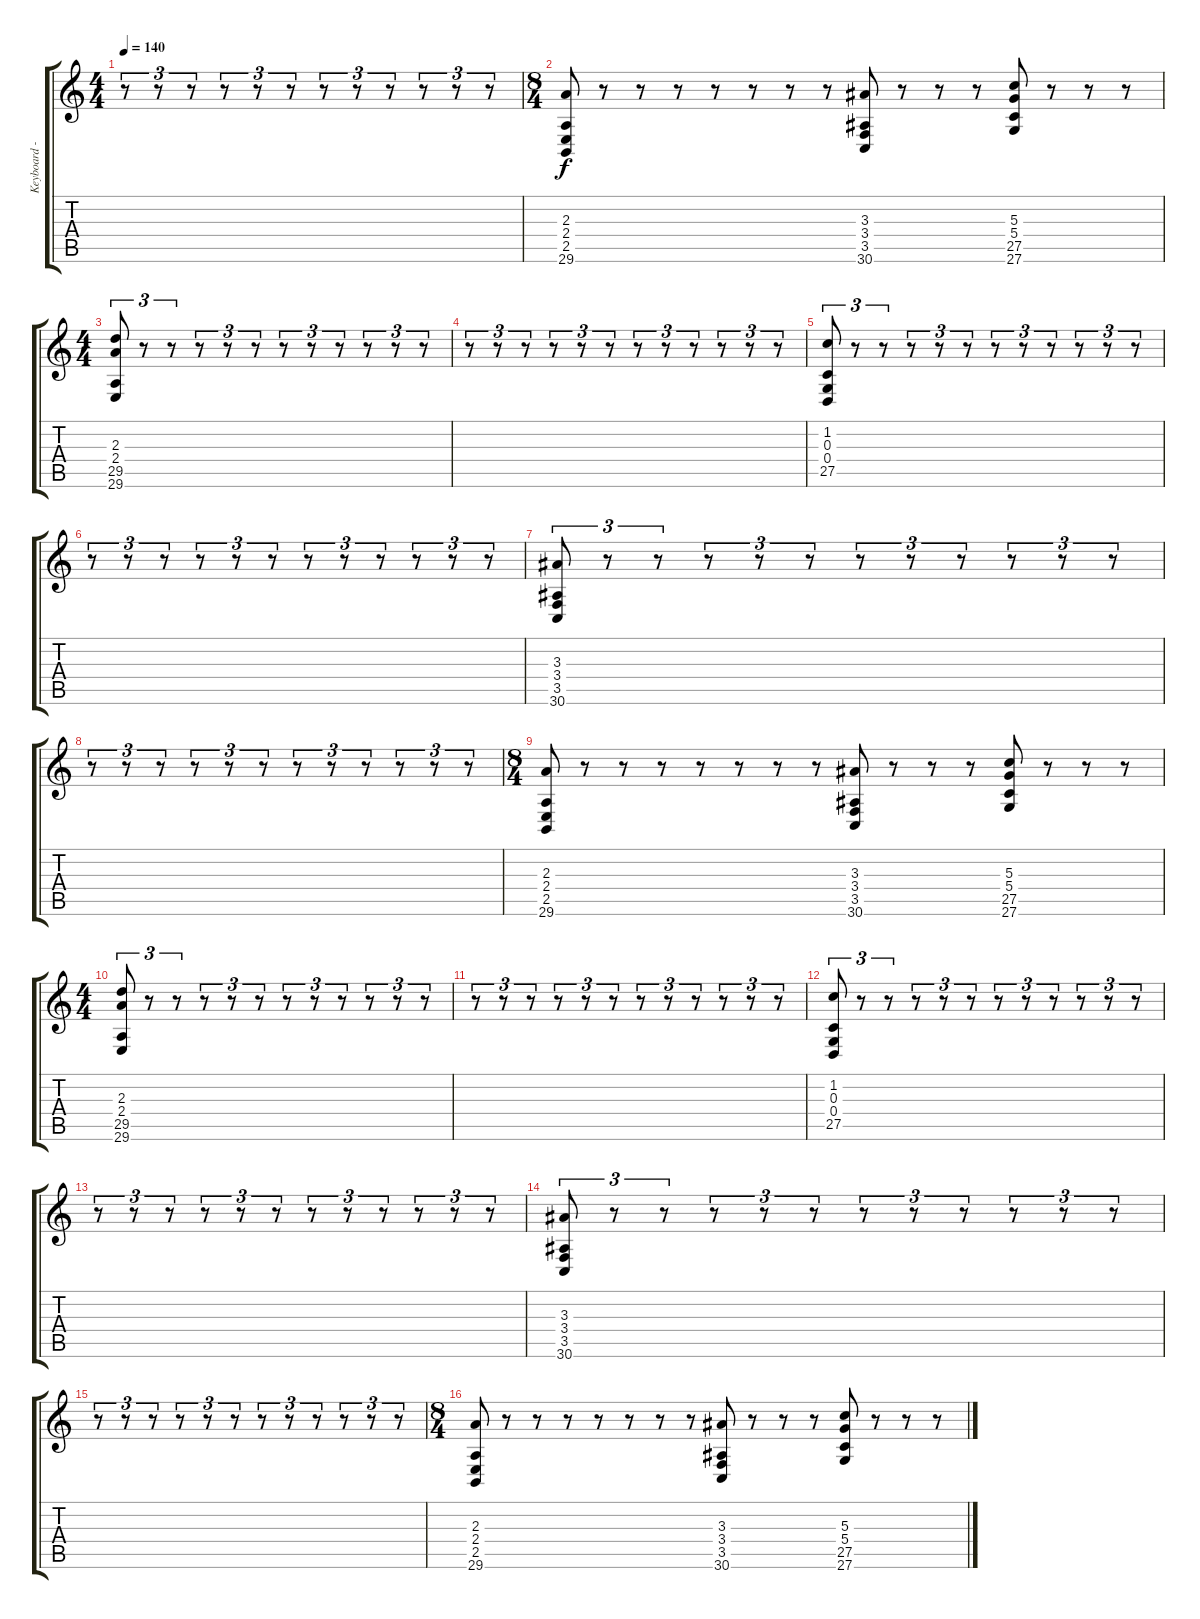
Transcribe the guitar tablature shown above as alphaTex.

\track ("Keyboard - Hit" "Keyboard -") {instrument orchestrahit}
\staff {score tabs}
\tuning (E4 B3 G3 D3 A2 E2) {hide}
\ts (4 4)
\tempo 140
\clef g2
\ks c
r.8{tu (3 2) dy f} r.8{tu (3 2)} r.8{tu (3 2)} r.8{tu (3 2)} r.8{tu (3 2)} r.8{tu (3 2)} r.8{tu (3 2)} r.8{tu (3 2)} r.8{tu (3 2)} r.8{tu (3 2)} r.8{tu (3 2)} r.8{tu (3 2)} |
\ts (8 4)
(2.3 2.4 2.5 29.6).8 r.8 r.8 r.8 r.8 r.8 r.8 r.8 (3.3 3.4 3.5 30.6).8 r.8 r.8 r.8 (5.3 5.4 27.5 27.6).8 r.8 r.8 r.8 |
\ts (4 4)
(2.3 2.4 29.5 29.6).8{tu (3 2)} r.8{tu (3 2)} r.8{tu (3 2)} r.8{tu (3 2)} r.8{tu (3 2)} r.8{tu (3 2)} r.8{tu (3 2)} r.8{tu (3 2)} r.8{tu (3 2)} r.8{tu (3 2)} r.8{tu (3 2)} r.8{tu (3 2)} |
r.8{tu (3 2)} r.8{tu (3 2)} r.8{tu (3 2)} r.8{tu (3 2)} r.8{tu (3 2)} r.8{tu (3 2)} r.8{tu (3 2)} r.8{tu (3 2)} r.8{tu (3 2)} r.8{tu (3 2)} r.8{tu (3 2)} r.8{tu (3 2)} |
(1.2 0.3 0.4 27.5).8{tu (3 2)} r.8{tu (3 2)} r.8{tu (3 2)} r.8{tu (3 2)} r.8{tu (3 2)} r.8{tu (3 2)} r.8{tu (3 2)} r.8{tu (3 2)} r.8{tu (3 2)} r.8{tu (3 2)} r.8{tu (3 2)} r.8{tu (3 2)} |
r.8{tu (3 2)} r.8{tu (3 2)} r.8{tu (3 2)} r.8{tu (3 2)} r.8{tu (3 2)} r.8{tu (3 2)} r.8{tu (3 2)} r.8{tu (3 2)} r.8{tu (3 2)} r.8{tu (3 2)} r.8{tu (3 2)} r.8{tu (3 2)} |
(3.3 3.4 3.5 30.6).8{tu (3 2)} r.8{tu (3 2)} r.8{tu (3 2)} r.8{tu (3 2)} r.8{tu (3 2)} r.8{tu (3 2)} r.8{tu (3 2)} r.8{tu (3 2)} r.8{tu (3 2)} r.8{tu (3 2)} r.8{tu (3 2)} r.8{tu (3 2)} |
r.8{tu (3 2)} r.8{tu (3 2)} r.8{tu (3 2)} r.8{tu (3 2)} r.8{tu (3 2)} r.8{tu (3 2)} r.8{tu (3 2)} r.8{tu (3 2)} r.8{tu (3 2)} r.8{tu (3 2)} r.8{tu (3 2)} r.8{tu (3 2)} |
\ts (8 4)
(2.3 2.4 2.5 29.6).8 r.8 r.8 r.8 r.8 r.8 r.8 r.8 (3.3 3.4 3.5 30.6).8 r.8 r.8 r.8 (5.3 5.4 27.5 27.6).8 r.8 r.8 r.8 |
\ts (4 4)
(2.3 2.4 29.5 29.6).8{tu (3 2)} r.8{tu (3 2)} r.8{tu (3 2)} r.8{tu (3 2)} r.8{tu (3 2)} r.8{tu (3 2)} r.8{tu (3 2)} r.8{tu (3 2)} r.8{tu (3 2)} r.8{tu (3 2)} r.8{tu (3 2)} r.8{tu (3 2)} |
r.8{tu (3 2)} r.8{tu (3 2)} r.8{tu (3 2)} r.8{tu (3 2)} r.8{tu (3 2)} r.8{tu (3 2)} r.8{tu (3 2)} r.8{tu (3 2)} r.8{tu (3 2)} r.8{tu (3 2)} r.8{tu (3 2)} r.8{tu (3 2)} |
(1.2 0.3 0.4 27.5).8{tu (3 2)} r.8{tu (3 2)} r.8{tu (3 2)} r.8{tu (3 2)} r.8{tu (3 2)} r.8{tu (3 2)} r.8{tu (3 2)} r.8{tu (3 2)} r.8{tu (3 2)} r.8{tu (3 2)} r.8{tu (3 2)} r.8{tu (3 2)} |
r.8{tu (3 2)} r.8{tu (3 2)} r.8{tu (3 2)} r.8{tu (3 2)} r.8{tu (3 2)} r.8{tu (3 2)} r.8{tu (3 2)} r.8{tu (3 2)} r.8{tu (3 2)} r.8{tu (3 2)} r.8{tu (3 2)} r.8{tu (3 2)} |
(3.3 3.4 3.5 30.6).8{tu (3 2)} r.8{tu (3 2)} r.8{tu (3 2)} r.8{tu (3 2)} r.8{tu (3 2)} r.8{tu (3 2)} r.8{tu (3 2)} r.8{tu (3 2)} r.8{tu (3 2)} r.8{tu (3 2)} r.8{tu (3 2)} r.8{tu (3 2)} |
r.8{tu (3 2)} r.8{tu (3 2)} r.8{tu (3 2)} r.8{tu (3 2)} r.8{tu (3 2)} r.8{tu (3 2)} r.8{tu (3 2)} r.8{tu (3 2)} r.8{tu (3 2)} r.8{tu (3 2)} r.8{tu (3 2)} r.8{tu (3 2)} |
\ts (8 4)
(2.3 2.4 2.5 29.6).8 r.8 r.8 r.8 r.8 r.8 r.8 r.8 (3.3 3.4 3.5 30.6).8 r.8 r.8 r.8 (5.3 5.4 27.5 27.6).8 r.8 r.8 r.8
